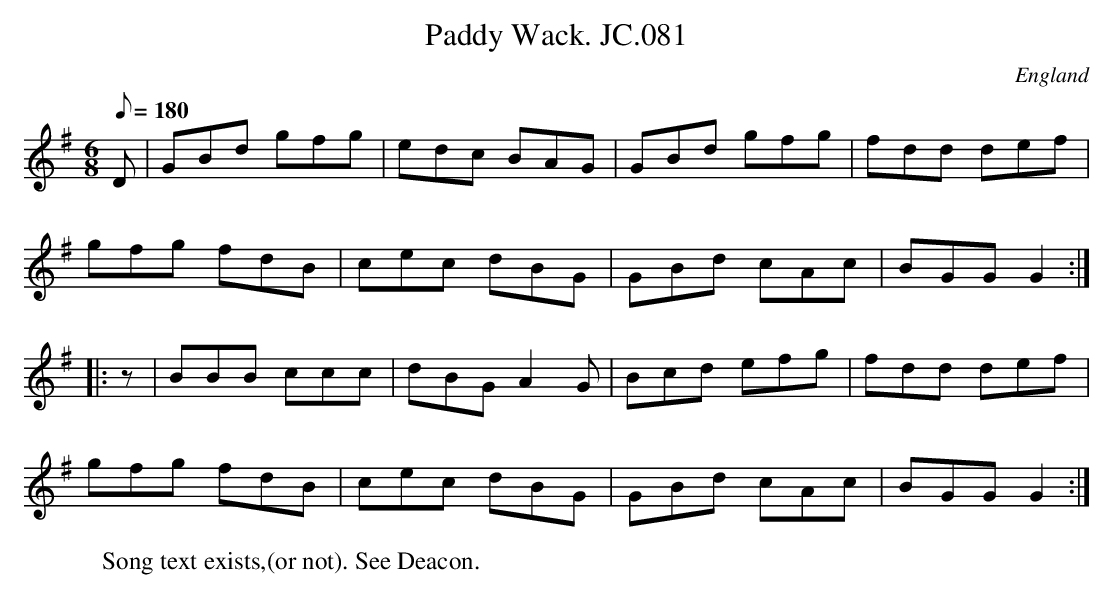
X:1
T:Paddy Wack. JC.081
M:6/8
L:1/8
Q:180
O:England
K:G
D|GBd gfg|edc BAG|GBd gfg|fdd def|!
gfg fdB|cec dBG|GBd cAc|BGG G2:|!
|:z|BBB ccc|dBGA2G|Bcd efg|fdd def|!
gfg fdB|cec dBG|GBd cAc|BGGG2:|]
W:Song text exists,(or not). See Deacon.
